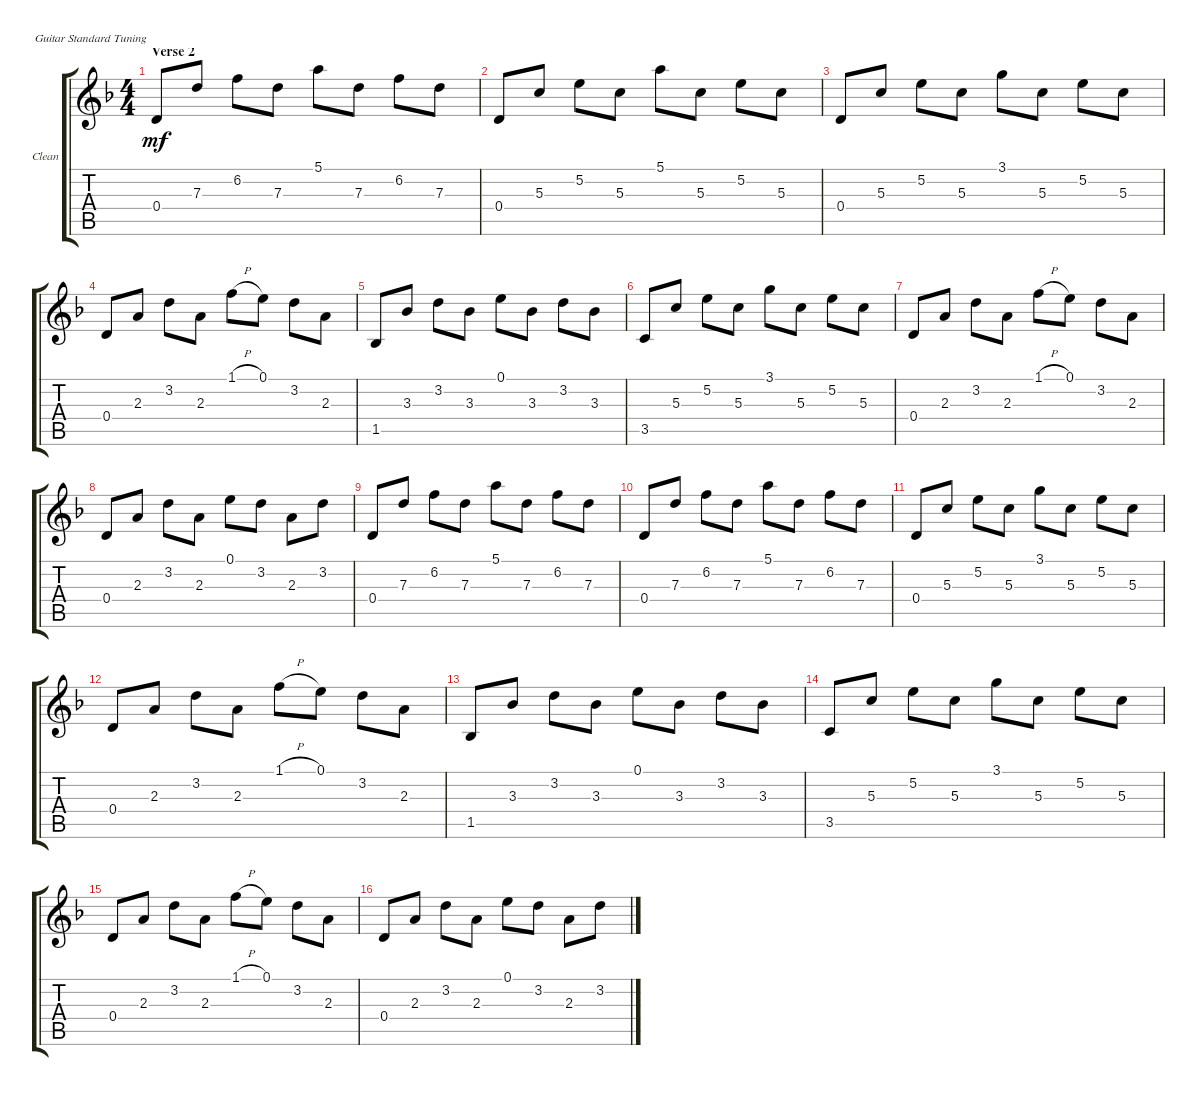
\bracketExtendMode groupsimilarinstruments
\firstSystemTrackNameOrientation horizontal
\otherSystemsTrackNameOrientation horizontal
\track ("Guitar Clean" "Clean") {instrument electricguitarclean}
\staff {score tabs}
\tuning (E4 B3 G3 D3 A2 E2)
\ts (4 4)
\section ("" "Verse 2")
\tempo (125 hide)
\clef g2
\ks dminor
0.4.8{dy mf} 7.3.8 6.2.8 7.3.8 5.1.8 7.3.8 6.2.8 7.3.8 |
0.4.8 5.3.8 5.2.8 5.3.8 5.1.8 5.3.8 5.2.8 5.3.8 |
0.4.8 5.3.8 5.2.8 5.3.8 3.1.8 5.3.8 5.2.8 5.3.8 |
0.4.8 2.3.8 3.2.8 2.3.8 1.1{h}.8 0.1.8 3.2.8 2.3.8 |
1.5.8 3.3.8 3.2.8 3.3.8 0.1.8 3.3.8 3.2.8 3.3.8 |
3.5.8 5.3.8 5.2.8 5.3.8 3.1.8 5.3.8 5.2.8 5.3.8 |
0.4.8 2.3.8 3.2.8 2.3.8 1.1{h}.8 0.1.8 3.2.8 2.3.8 |
0.4.8 2.3.8 3.2.8 2.3.8 0.1.8 3.2.8 2.3.8 3.2.8 |
0.4.8 7.3.8 6.2.8 7.3.8 5.1.8 7.3.8 6.2.8 7.3.8 |
0.4.8 7.3.8 6.2.8 7.3.8 5.1.8 7.3.8 6.2.8 7.3.8 |
0.4.8 5.3.8 5.2.8 5.3.8 3.1.8 5.3.8 5.2.8 5.3.8 |
0.4.8 2.3.8 3.2.8 2.3.8 1.1{h}.8 0.1.8 3.2.8 2.3.8 |
1.5.8 3.3.8 3.2.8 3.3.8 0.1.8 3.3.8 3.2.8 3.3.8 |
3.5.8 5.3.8 5.2.8 5.3.8 3.1.8 5.3.8 5.2.8 5.3.8 |
0.4.8 2.3.8 3.2.8 2.3.8 1.1{h}.8 0.1.8 3.2.8 2.3.8 |
0.4.8 2.3.8 3.2.8 2.3.8 0.1.8 3.2.8 2.3.8 3.2.8
